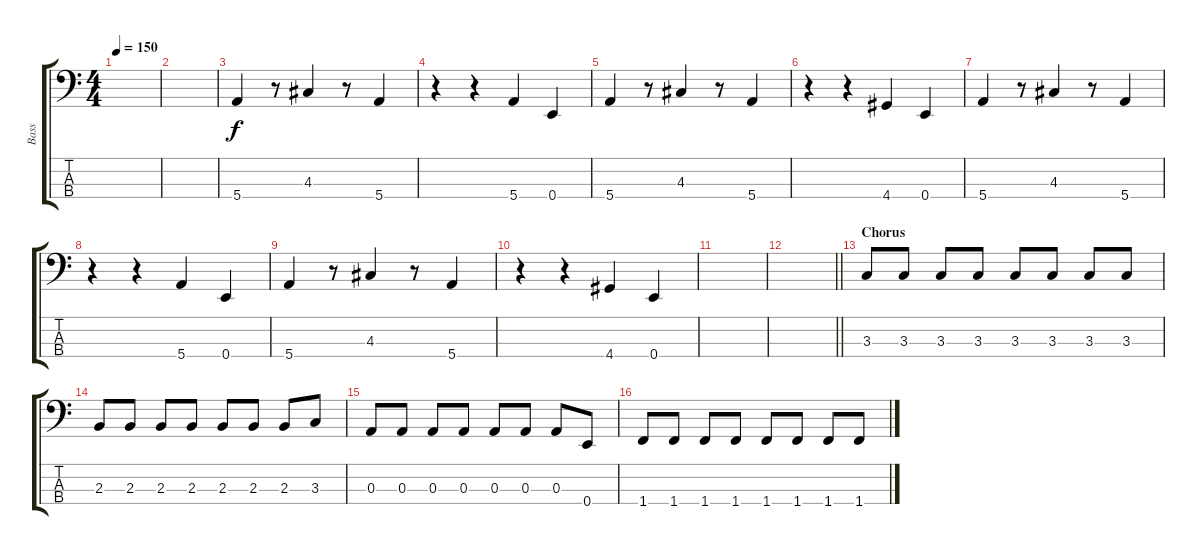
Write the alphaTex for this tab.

\track ("Bass" "Bass") {instrument electricbasspick}
\staff {score tabs}
\tuning (G2 D2 A1 E1) {hide}
\ts (4 4)
\tempo 150
\clef f4
\ks c
|
|
5.4.4 r.8 4.3.4 r.8 5.4.4 |
r.4 r.4 5.4.4 0.4.4 |
5.4.4 r.8 4.3.4 r.8 5.4.4 |
r.4 r.4 4.4.4 0.4.4 |
5.4.4 r.8 4.3.4 r.8 5.4.4 |
r.4 r.4 5.4.4 0.4.4 |
5.4.4 r.8 4.3.4 r.8 5.4.4 |
r.4 r.4 4.4.4 0.4.4 |
|
\barLineRight lightlight
|
\section ("" "Chorus")
3.3.8 3.3.8 3.3.8 3.3.8 3.3.8 3.3.8 3.3.8 3.3.8 |
2.3.8 2.3.8 2.3.8 2.3.8 2.3.8 2.3.8 2.3.8 3.3.8 |
0.3.8 0.3.8 0.3.8 0.3.8 0.3.8 0.3.8 0.3.8 0.4.8 |
1.4.8 1.4.8 1.4.8 1.4.8 1.4.8 1.4.8 1.4.8 1.4.8
